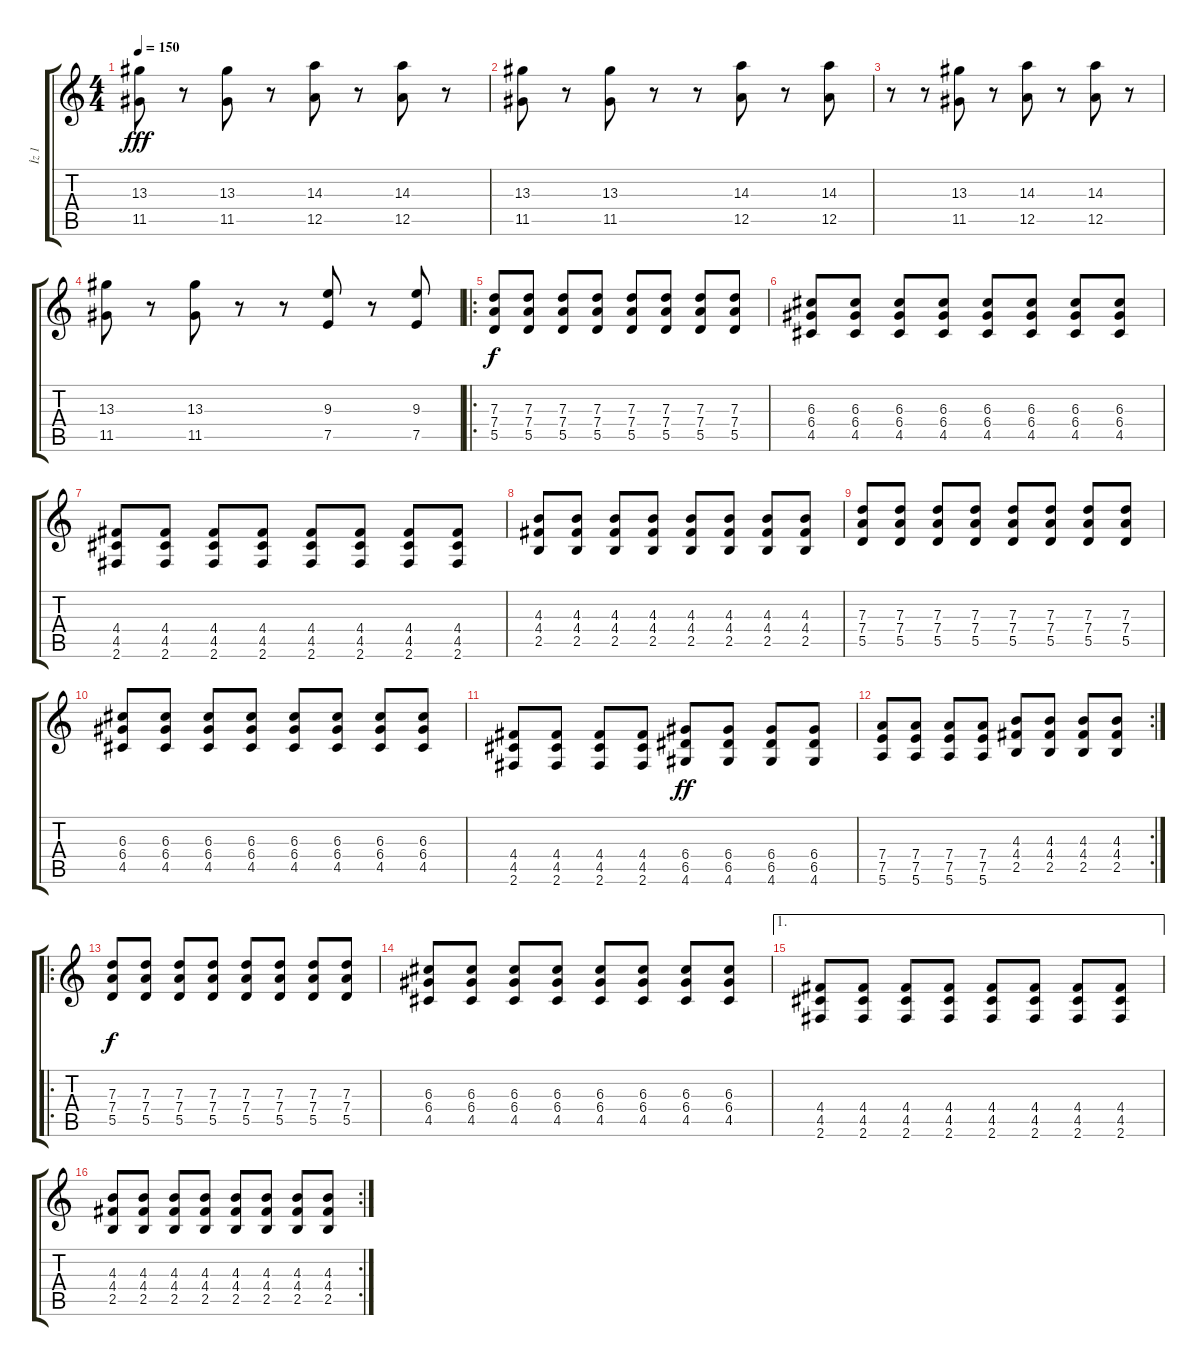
\track ("İz 1" "İz 1") {instrument overdrivenguitar}
\staff {score tabs}
\tuning (E4 B3 G3 D3 A2 E2) {hide}
\ts (4 4)
\tempo 150
\clef g2
\ks c
(13.3 11.5).8{dy fff} r.8 (13.3 11.5).8 r.8 (14.3 12.5).8 r.8 (14.3 12.5).8 r.8 |
(13.3 11.5).8 r.8 (13.3 11.5).8 r.8 r.8 (14.3 12.5).8 r.8 (14.3 12.5).8 |
r.8 r.8 (13.3 11.5).8 r.8 (14.3 12.5).8 r.8 (14.3 12.5).8 r.8 |
(13.3 11.5).8 r.8 (13.3 11.5).8 r.8 r.8 (9.3 7.5).8 r.8 (9.3 7.5).8 |
\ro
(7.3 7.4 5.5).8{dy f} (7.3 7.4 5.5).8 (7.3 7.4 5.5).8 (7.3 7.4 5.5).8 (7.3 7.4 5.5).8 (7.3 7.4 5.5).8 (7.3 7.4 5.5).8 (7.3 7.4 5.5).8 |
(6.3 6.4 4.5).8 (6.3 6.4 4.5).8 (6.3 6.4 4.5).8 (6.3 6.4 4.5).8 (6.3 6.4 4.5).8 (6.3 6.4 4.5).8 (6.3 6.4 4.5).8 (6.3 6.4 4.5).8 |
(4.4 4.5 2.6).8 (4.4 4.5 2.6).8 (4.4 4.5 2.6).8 (4.4 4.5 2.6).8 (4.4 4.5 2.6).8 (4.4 4.5 2.6).8 (4.4 4.5 2.6).8 (4.4 4.5 2.6).8 |
(4.3 4.4 2.5).8 (4.3 4.4 2.5).8 (4.3 4.4 2.5).8 (4.3 4.4 2.5).8 (4.3 4.4 2.5).8 (4.3 4.4 2.5).8 (4.3 4.4 2.5).8 (4.3 4.4 2.5).8 |
(7.3 7.4 5.5).8 (7.3 7.4 5.5).8 (7.3 7.4 5.5).8 (7.3 7.4 5.5).8 (7.3 7.4 5.5).8 (7.3 7.4 5.5).8 (7.3 7.4 5.5).8 (7.3 7.4 5.5).8 |
(6.3 6.4 4.5).8 (6.3 6.4 4.5).8 (6.3 6.4 4.5).8 (6.3 6.4 4.5).8 (6.3 6.4 4.5).8 (6.3 6.4 4.5).8 (6.3 6.4 4.5).8 (6.3 6.4 4.5).8 |
(4.4 4.5 2.6).8 (4.4 4.5 2.6).8 (4.4 4.5 2.6).8 (4.4 4.5 2.6).8 (6.4 6.5 4.6).8{dy ff} (6.4 6.5 4.6).8 (6.4 6.5 4.6).8 (6.4 6.5 4.6).8 |
\rc 2
(7.4 7.5 5.6).8 (7.4 7.5 5.6).8 (7.4 7.5 5.6).8 (7.4 7.5 5.6).8 (4.3 4.4 2.5).8 (4.3 4.4 2.5).8 (4.3 4.4 2.5).8 (4.3 4.4 2.5).8 |
\ro
(7.3 7.4 5.5).8{dy f} (7.3 7.4 5.5).8 (7.3 7.4 5.5).8 (7.3 7.4 5.5).8 (7.3 7.4 5.5).8 (7.3 7.4 5.5).8 (7.3 7.4 5.5).8 (7.3 7.4 5.5).8 |
(6.3 6.4 4.5).8 (6.3 6.4 4.5).8 (6.3 6.4 4.5).8 (6.3 6.4 4.5).8 (6.3 6.4 4.5).8 (6.3 6.4 4.5).8 (6.3 6.4 4.5).8 (6.3 6.4 4.5).8 |
\ae 1
(4.4 4.5 2.6).8 (4.4 4.5 2.6).8 (4.4 4.5 2.6).8 (4.4 4.5 2.6).8 (4.4 4.5 2.6).8 (4.4 4.5 2.6).8 (4.4 4.5 2.6).8 (4.4 4.5 2.6).8 |
\rc 2
(4.3 4.4 2.5).8 (4.3 4.4 2.5).8 (4.3 4.4 2.5).8 (4.3 4.4 2.5).8 (4.3 4.4 2.5).8 (4.3 4.4 2.5).8 (4.3 4.4 2.5).8 (4.3 4.4 2.5).8
